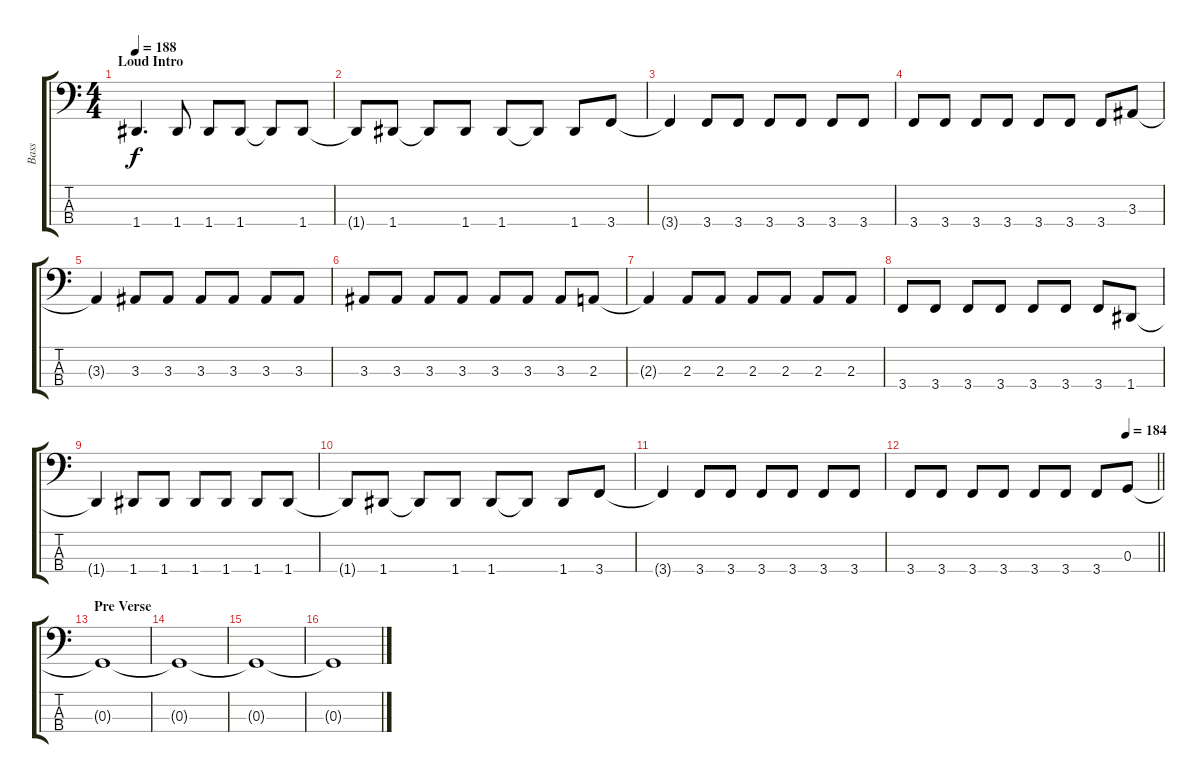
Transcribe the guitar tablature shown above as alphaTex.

\track ("Bass" "Bass") {instrument electricbasspick}
\staff {score tabs}
\tuning (F2 C2 G1 D1) {hide}
\ts (4 4)
\section ("" "Loud Intro")
\tempo 188
\clef f4
\ks c
1.4.4{d dy f} 1.4.8 1.4.8 1.4.8 1.4{t}.8 1.4.8 |
1.4{t}.8 1.4.8 1.4{t}.8 1.4.8 1.4.8 1.4{t}.8 1.4.8 3.4.8 |
3.4{t}.4 3.4.8 3.4.8 3.4.8 3.4.8 3.4.8 3.4.8 |
3.4.8 3.4.8 3.4.8 3.4.8 3.4.8 3.4.8 3.4.8 3.3.8 |
3.3{t}.4 3.3.8 3.3.8 3.3.8 3.3.8 3.3.8 3.3.8 |
3.3.8 3.3.8 3.3.8 3.3.8 3.3.8 3.3.8 3.3.8 2.3.8 |
2.3{t}.4 2.3.8 2.3.8 2.3.8 2.3.8 2.3.8 2.3.8 |
3.4.8 3.4.8 3.4.8 3.4.8 3.4.8 3.4.8 3.4.8 1.4.8 |
1.4{t}.4 1.4.8 1.4.8 1.4.8 1.4.8 1.4.8 1.4.8 |
1.4{t}.8 1.4.8 1.4{t}.8 1.4.8 1.4.8 1.4{t}.8 1.4.8 3.4.8 |
3.4{t}.4 3.4.8 3.4.8 3.4.8 3.4.8 3.4.8 3.4.8 |
\tempo (184 0.875)
\barLineRight lightlight
3.4.8 3.4.8 3.4.8 3.4.8 3.4.8 3.4.8 3.4.8 0.3.8 |
\section ("" "Pre Verse")
0.3{t}.1 |
0.3{t}.1 |
0.3{t}.1 |
0.3{t}.1
